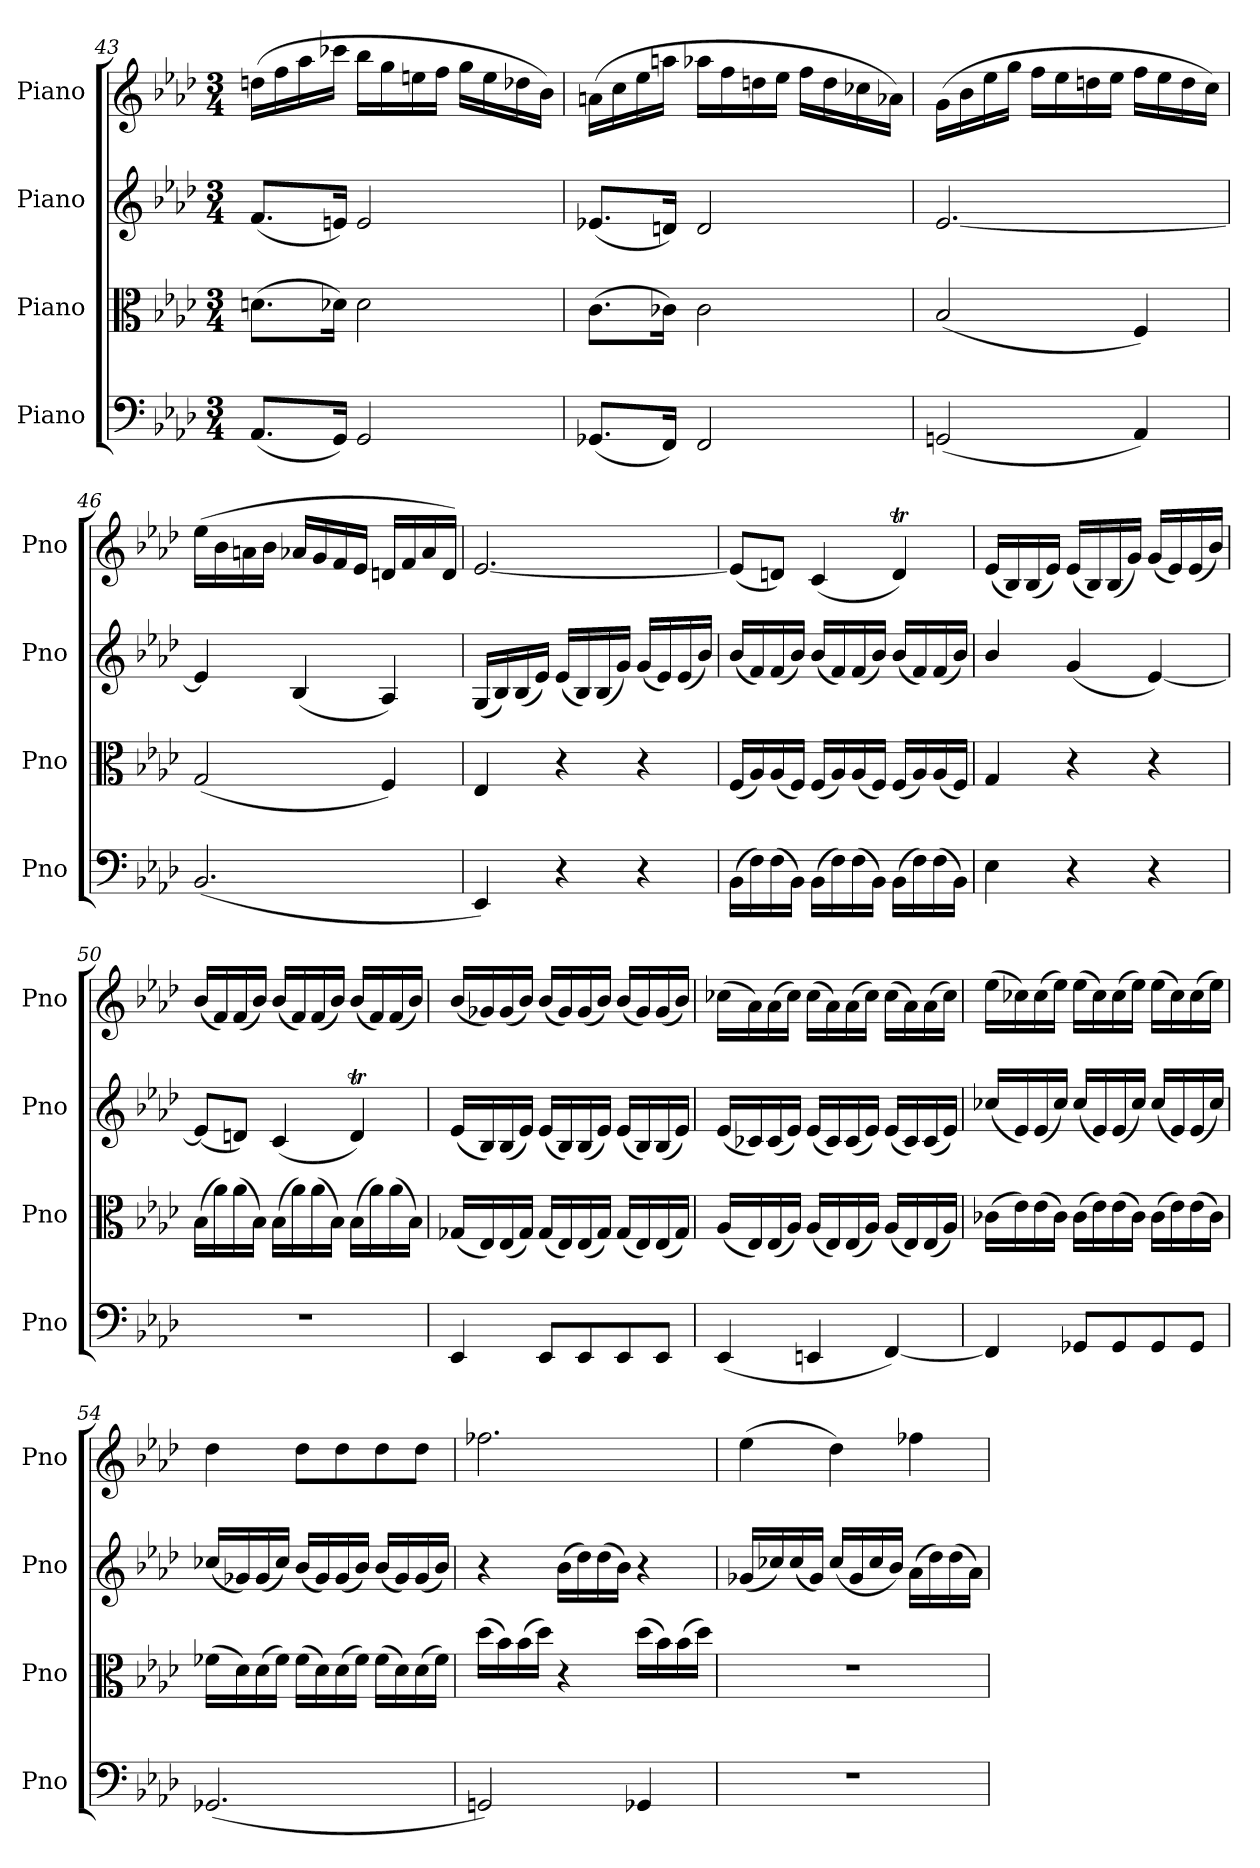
**kern	**kern	**kern	**kern
*part4	*part3	*part2	*part1
*staff4	*staff3	*staff2	*staff1
*I"Piano	*I"Piano	*I"Piano	*I"Piano
*I'Pno	*I'Pno	*I'Pno	*I'Pno
*clefF4	*clefC3	*clefG2	*clefG2
*k[b-e-a-d-]	*k[b-e-a-d-]	*k[b-e-a-d-]	*k[b-e-a-d-]
*M3/4	*M3/4	*M3/4	*M3/4
=43	=43	=43	=43
(8.AA-/L	(>8.dn\L	(8.f/L	(>16ddn\LL
.	.	.	16ff\
.	.	.	16aa-\
16GG/Jk)	16d-X\Jk)	16en/Jk)	16ccc-X\JJ
2GG/	2d-\	2e/	16bb-\LL
.	.	.	16gg\
.	.	.	16een\
.	.	.	16ff\JJ
.	.	.	16gg\LL
.	.	.	16ee\
.	.	.	16dd-X\
.	.	.	16b-\JJ)
!!LO:LB:g=z
=44	=44	=44	=44
(8.GG-X/L	(>8.c\L	(8.e-X/L	(>16an\LL
.	.	.	16cc\
.	.	.	16ee-\
16FF/Jk)	16c-X\Jk)	16dn/Jk)	16aan\JJ
2FF/	2c-\	2d/	16aa-X\LL
.	.	.	16ff\
.	.	.	16ddn\
.	.	.	16ee-\JJ
.	.	.	16ff\LL
.	.	.	16dd\
.	.	.	16cc-X\
.	.	.	16a-X\JJ)
=45	=45	=45	=45
(2GGn/	(2B-/	[2.e-/	(>16g\LL
.	.	.	16b-\
.	.	.	16ee-\
.	.	.	16gg\JJ
.	.	.	16ff\LL
.	.	.	16ee-\
.	.	.	16ddn\
.	.	.	16ee-\JJ
4AA-/)	4F/)	.	16ff\LL
.	.	.	16ee-\
.	.	.	16dd\
.	.	.	16cc\JJ)
=46	=46	=46	=46
(2.BB-/	(2G/	4e-/]	(>16ee-\LL
.	.	.	16b-\
.	.	.	16an\
.	.	.	16b-\JJ
.	.	(4B-/	16a-X/LL
.	.	.	16g/
.	.	.	16f/
.	.	.	16e-/JJ
.	4F/)	4A-/)	16dn/LL
.	.	.	16f/
.	.	.	16a-/
.	.	.	16d/JJ)
=47	=47	=47	=47
4EE-/)	4E-/	(16G/LL	[2.e-/
.	.	16B-/)	.
.	.	(16B-/	.
.	.	16e-/JJ)	.
4r	4r	(16e-/LL	.
.	.	16B-/)	.
.	.	(16B-/	.
.	.	16g/JJ)	.
4r	4r	(16g/LL	.
.	.	16e-/)	.
.	.	(16e-/	.
.	.	16b-/JJ)	.
!!LO:LB:g=z
=48	=48	=48	=48
(>16BB-\LL	(16F/LL	(16b-/LL	(8e-/L]
16F\)	16A-/)	16f/)	.
(>16F\	(16A-/	(16f/	8dn/J)
16BB-\JJ)	16F/JJ)	16b-/JJ)	.
(>16BB-\LL	(16F/LL	(16b-/LL	(4c/
16F\)	16A-/)	16f/)	.
(>16F\	(16A-/	(16f/	.
16BB-\JJ)	16F/JJ)	16b-/JJ)	.
(>16BB-\LL	(16F/LL	(16b-/LL	4dt/)
16F\)	16A-/)	16f/)	.
(>16F\	(16A-/	(16f/	.
16BB-\JJ)	16F/JJ)	16b-/JJ)	.
=49	=49	=49	=49
4E-\	4G/	4b-/	(16e-/LL
.	.	.	16B-/)
.	.	.	(16B-/
.	.	.	16e-/JJ)
4r	4r	(4g/	(16e-/LL
.	.	.	16B-/)
.	.	.	(16B-/
.	.	.	16g/JJ)
4r	4r	[4e-/)	(16g/LL
.	.	.	16e-/)
.	.	.	(16e-/
.	.	.	16b-/JJ)
=50	=50	=50	=50
2.r	(>16B-\LL	(8e-/L]	(16b-/LL
.	16a-\)	.	16f/)
.	(>16a-\	8dn/J)	(16f/
.	16B-\JJ)	.	16b-/JJ)
.	(>16B-\LL	(4c/	(16b-/LL
.	16a-\)	.	16f/)
.	(>16a-\	.	(16f/
.	16B-\JJ)	.	16b-/JJ)
.	(>16B-\LL	4dt/)	(16b-/LL
.	16a-\)	.	16f/)
.	(>16a-\	.	(16f/
.	16B-\JJ)	.	16b-/JJ)
=51	=51	=51	=51
4EE-/	(16G-X/LL	(16e-/LL	(16b-/LL
.	16E-/)	16B-/)	16g-X/)
.	(16E-/	(16B-/	(16g-/
.	16G-/JJ)	16e-/JJ)	16b-/JJ)
8EE-/L	(16G-/LL	(16e-/LL	(16b-/LL
.	16E-/)	16B-/)	16g-/)
8EE-/	(16E-/	(16B-/	(16g-/
.	16G-/JJ)	16e-/JJ)	16b-/JJ)
8EE-/	(16G-/LL	(16e-/LL	(16b-/LL
.	16E-/)	16B-/)	16g-/)
8EE-/J	(16E-/	(16B-/	(16g-/
.	16G-/JJ)	16e-/JJ)	16b-/JJ)
=52	=52	=52	=52
(4EE-/	(16A-/LL	(16e-/LL	(>16cc-X\LL
.	16E-/)	16c-X/)	16a-\)
.	(16E-/	(16c-/	(>16a-\
.	16A-/JJ)	16e-/JJ)	16cc-\JJ)
4EEn/	(16A-/LL	(16e-/LL	(>16cc-\LL
.	16E-/)	16c-/)	16a-\)
.	(16E-/	(16c-/	(>16a-\
.	16A-/JJ)	16e-/JJ)	16cc-\JJ)
[4FF/)	(16A-/LL	(16e-/LL	(>16cc-\LL
.	16E-/)	16c-/)	16a-\)
.	(16E-/	(16c-/	(>16a-\
.	16A-/JJ)	16e-/JJ)	16cc-\JJ)
!!LO:PB:g=z
=53	=53	=53	=53
4FF/]	(>16c-X\LL	(16cc-X/LL	(>16ee-\LL
.	16e-\)	16e-/)	16cc-X\)
.	(>16e-\	(16e-/	(>16cc-\
.	16c-\JJ)	16cc-/JJ)	16ee-\JJ)
8GG-X/L	(>16c-\LL	(16cc-/LL	(>16ee-\LL
.	16e-\)	16e-/)	16cc-\)
8GG-/	(>16e-\	(16e-/	(>16cc-\
.	16c-\JJ)	16cc-/JJ)	16ee-\JJ)
8GG-/	(>16c-\LL	(16cc-/LL	(>16ee-\LL
.	16e-\)	16e-/)	16cc-\)
8GG-/J	(>16e-\	(16e-/	(>16cc-\
.	16c-\JJ)	16cc-/JJ)	16ee-\JJ)
=54	=54	=54	=54
(2.GG-X/	(>16f-X\LL	(16cc-X/LL	4dd-\
.	16d-\)	16g-X/)	.
.	(>16d-\	(16g-/	.
.	16f-\JJ)	16cc-/JJ)	.
.	(>16f-\LL	(16b-/LL	8dd-\L
.	16d-\)	16g-/)	.
.	(>16d-\	(16g-/	8dd-\
.	16f-\JJ)	16b-/JJ)	.
.	(>16f-\LL	(16b-/LL	8dd-\
.	16d-\)	16g-/)	.
.	(>16d-\	(16g-/	8dd-\J
.	16f-\JJ)	16b-/JJ)	.
=55	=55	=55	=55
2GGn/)	(>16dd-\LL	4r	2.ff-X\
.	16b-\)	.	.
.	(>16b-\	.	.
.	16dd-\JJ)	.	.
.	4r	(>16b-\LL	.
.	.	16dd-\)	.
.	.	(>16dd-\	.
.	.	16b-\JJ)	.
4GG-X/	(>16dd-\LL	4r	.
.	16b-\)	.	.
.	(>16b-\	.	.
.	16dd-\JJ)	.	.
=56	=56	=56	=56
2.r	2.r	(16g-X/LL	(>4ee-\
.	.	16cc-X/)	.
.	.	(16cc-/	.
.	.	16g-/JJ)	.
.	.	(16cc-/LL	4dd-\)
.	.	16g-/	.
.	.	16cc-/	.
.	.	16b-/JJ)	.
.	.	(>16a-\LL	4ff-X\
.	.	16dd-\)	.
.	.	(>16dd-\	.
.	.	16a-\JJ)	.
=	=	=	=
*-	*-	*-	*-
